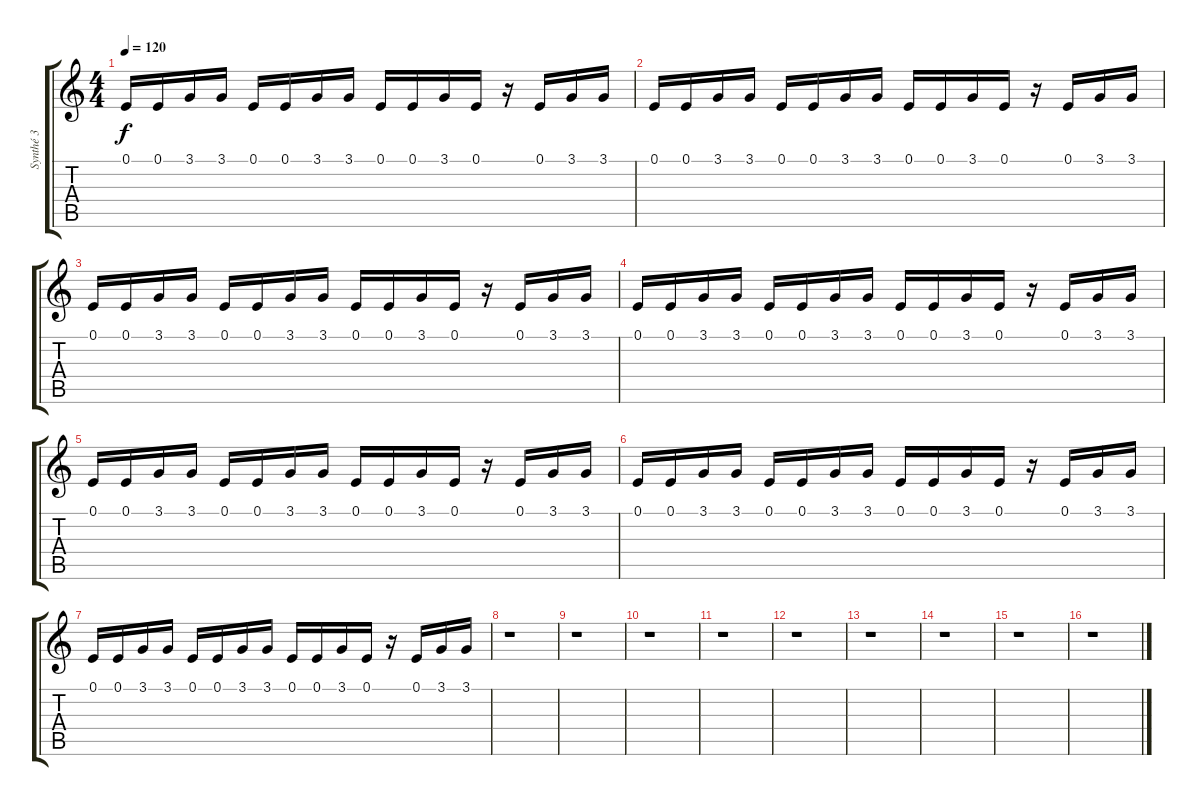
\track ("Synthé 3" "Synthé 3") {instrument celesta}
\staff {score tabs}
\tuning (E4 B3 G3 D3 A2 E2) {hide}
\ts (4 4)
\tempo 120
\clef g2
\ks c
0.1.16{dy f} 0.1.16 3.1.16 3.1.16 0.1.16 0.1.16 3.1.16 3.1.16 0.1.16 0.1.16 3.1.16 0.1.16 r.16 0.1.16 3.1.16 3.1.16 |
0.1.16 0.1.16 3.1.16 3.1.16 0.1.16 0.1.16 3.1.16 3.1.16 0.1.16 0.1.16 3.1.16 0.1.16 r.16 0.1.16 3.1.16 3.1.16 |
0.1.16 0.1.16 3.1.16 3.1.16 0.1.16 0.1.16 3.1.16 3.1.16 0.1.16 0.1.16 3.1.16 0.1.16 r.16 0.1.16 3.1.16 3.1.16 |
0.1.16 0.1.16 3.1.16 3.1.16 0.1.16 0.1.16 3.1.16 3.1.16 0.1.16 0.1.16 3.1.16 0.1.16 r.16 0.1.16 3.1.16 3.1.16 |
0.1.16 0.1.16 3.1.16 3.1.16 0.1.16 0.1.16 3.1.16 3.1.16 0.1.16 0.1.16 3.1.16 0.1.16 r.16 0.1.16 3.1.16 3.1.16 |
0.1.16 0.1.16 3.1.16 3.1.16 0.1.16 0.1.16 3.1.16 3.1.16 0.1.16 0.1.16 3.1.16 0.1.16 r.16 0.1.16 3.1.16 3.1.16 |
0.1.16 0.1.16 3.1.16 3.1.16 0.1.16 0.1.16 3.1.16 3.1.16 0.1.16 0.1.16 3.1.16 0.1.16 r.16 0.1.16 3.1.16 3.1.16 |
r.1 |
r.1 |
r.1 |
r.1 |
r.1 |
r.1 |
r.1 |
r.1 |
r.1
